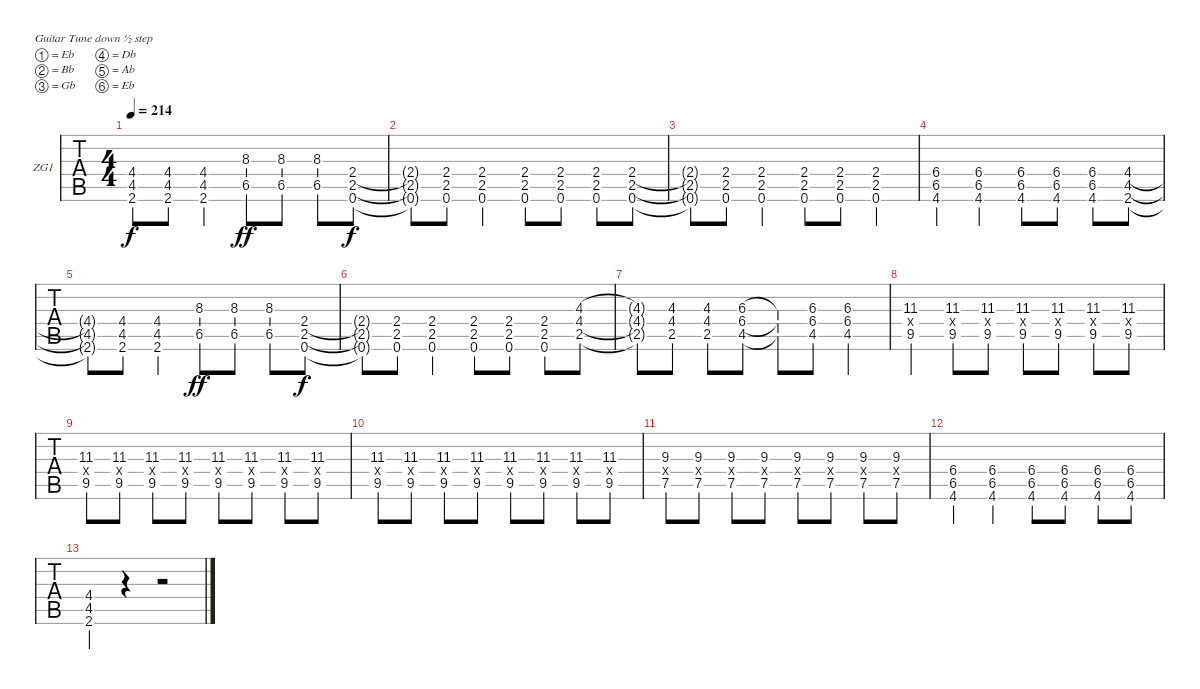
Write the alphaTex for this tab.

\defaultSystemsLayout 4
\bracketExtendMode groupsimilarinstruments
\firstSystemTrackNameOrientation horizontal
\otherSystemsTrackNameOrientation horizontal
\track ("Zach - Guitar One" "ZG1") {instrument distortionguitar}
\staff {tabs}
\tuning (Eb4 Bb3 Gb3 Db3 Ab2 Eb2)
\ts (4 4)
\tempo 214
\clef g2
\ks c
(2.6{t} 4.5{t} 4.4{t}).8{dy f} (4.4 4.5 2.6).8 (2.6 4.5 4.4).4 (6.5 8.3).8{dy ff} (6.5 8.3).8 (6.5 8.3).8 (0.6 2.5 2.4).8{dy f} |
(0.6{t} 2.5{t} 2.4{t}).8 (0.6 2.4 2.5).8 (0.6 2.5 2.4).4 (0.6 2.4 2.5).8 (0.6 2.5 2.4).8 (0.6 2.4 2.5).8 (0.6 2.4 2.5).8 |
(0.6{t} 2.5{t} 2.4{t}).8 (0.6 2.5 2.4).8 (0.6 2.4 2.5).4 (0.6 2.5 2.4).8 (0.6 2.4 2.5).8 (0.6 2.5 2.4).4 |
(4.6 6.5 6.4).4 (6.4 6.5 4.6).4 (4.6 6.4 6.5).8 (4.6 6.5 6.4).8 (4.6 6.5 6.4).8 (2.6 4.5 4.4).8 |
(2.6{t} 4.5{t} 4.4{t}).8 (4.4 4.5 2.6).8 (2.6 4.5 4.4).4 (6.5 8.3).8{dy ff} (6.5 8.3).8 (6.5 8.3).8 (0.6 2.5 2.4).8{dy f} |
(0.6{t} 2.5{t} 2.4{t}).8 (0.6 2.4 2.5).8 (0.6 2.5 2.4).4 (0.6 2.4 2.5).8 (0.6 2.5 2.4).8 (2.4 2.5 0.6).8 (4.4 2.5 4.3).8 |
(2.5{t} 4.4{t} 4.3{t}).8 (2.5 4.4 4.3).8 (4.4 2.5 4.3).8 (4.5 6.4 6.3).8 (6.3{t} 6.4{t} 4.5{t}).8 (4.5 6.4 6.3).8 (6.3 6.4 4.5).4 |
(9.5 11.3 9.4{x}).4 (9.5 11.3 9.4{x}).8 (9.5 11.3 9.4{x}).8 (9.5 11.3 9.4{x}).8 (9.5 11.3 9.4{x}).8 (9.5 11.3 9.4{x}).8 (9.5 11.3 9.4{x}).8 |
(9.5 11.3 9.4{x}).8 (9.5 11.3 9.4{x}).8 (9.5 11.3 9.4{x}).8 (9.5 11.3 9.4{x}).8 (9.5 11.3 9.4{x}).8 (9.5 11.3 9.4{x}).8 (9.5 11.3 9.4{x}).8 (9.5 11.3 9.4{x}).8 |
(9.5 11.3 9.4{x}).8 (9.5 11.3 9.4{x}).8 (9.5 11.3 9.4{x}).8 (9.5 11.3 9.4{x}).8 (9.5 11.3 9.4{x}).8 (9.5 11.3 9.4{x}).8 (9.5 11.3 9.4{x}).8 (9.5 11.3 9.4{x}).8 |
(7.5 9.3 7.4{x}).8 (7.5 9.3 7.4{x}).8 (7.5 9.3 7.4{x}).8 (7.5 9.3 7.4{x}).8 (7.5 9.3 7.4{x}).8 (7.5 9.3 7.4{x}).8 (7.5 9.3 7.4{x}).8 (7.5 9.3 7.4{x}).8 |
(4.6 6.5 6.4).4 (6.4 6.5 4.6).4 (4.6 6.4 6.5).8 (4.6 6.5 6.4).8 (4.6 6.5 6.4).8 (4.6 6.5 6.4).8 |
(2.6 4.5 4.4).4 r.4 r.2
